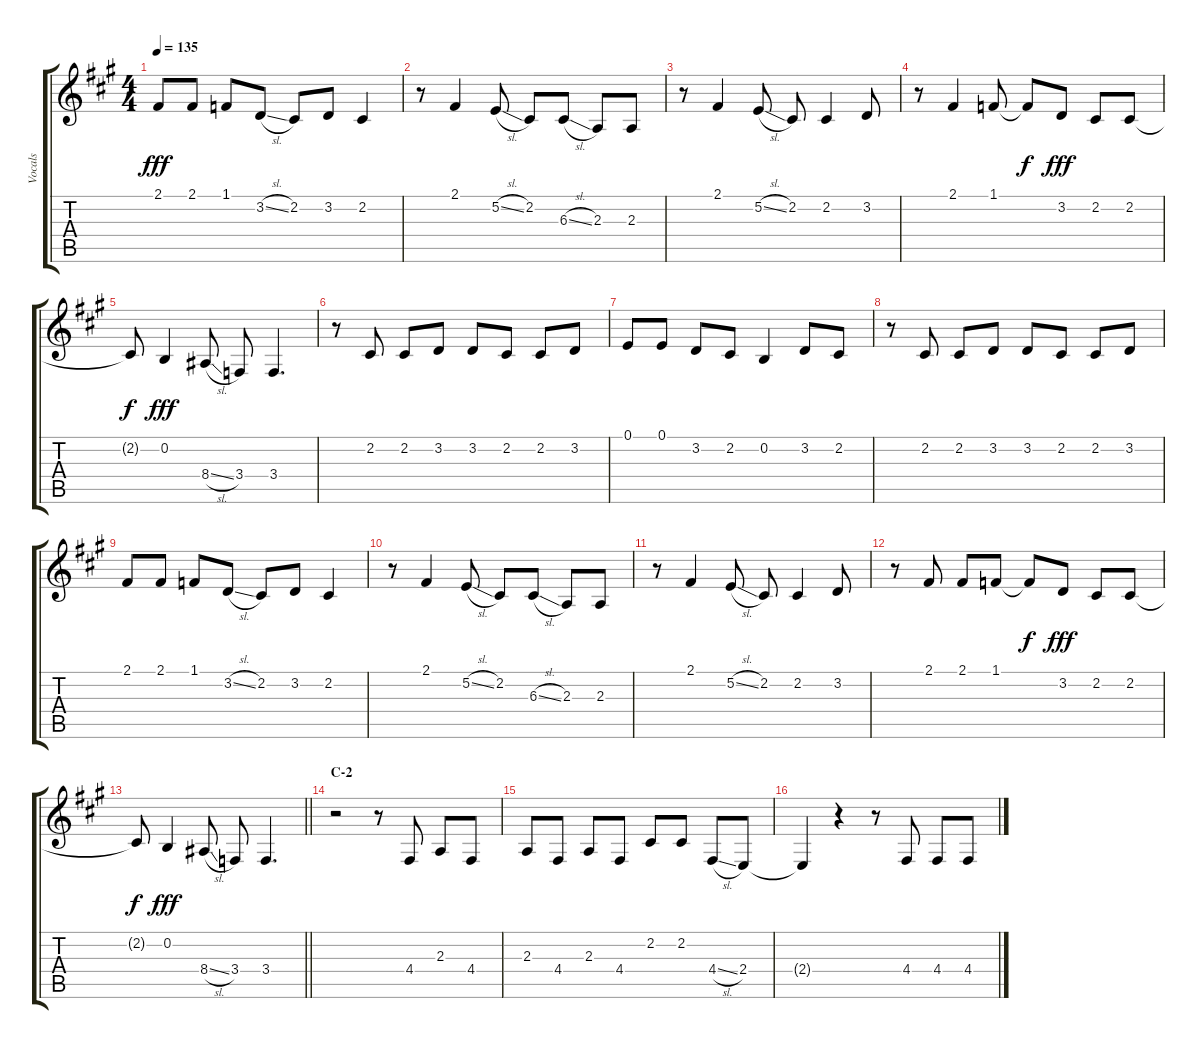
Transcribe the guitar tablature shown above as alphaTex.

\track ("Vocals" "Vocals") {instrument voiceoohs}
\staff {score tabs}
\tuning (E4 B3 G3 D3 A2 E2) {hide}
\ts (4 4)
\tempo 135
\clef g2
\ks a
2.1.8{dy fff} 2.1.8 1.1.8 3.2{sl}.8 2.2.8 3.2.8 2.2.4 |
r.8 2.1.4 5.2{sl}.8 2.2.8 6.3{sl}.8 2.3.8 2.3.8 |
r.8 2.1.4 5.2{sl}.8 2.2.8 2.2.4 3.2.8 |
r.8 2.1.4 1.1.8 1.1{t}.8{dy f} 3.2.8{dy fff} 2.2.8 2.2.8 |
2.2{t}.8{dy f} 0.2.4{dy fff} 8.4{sl}.8 3.4.8 3.4.4{d} |
r.8 2.2.8 2.2.8 3.2.8 3.2.8 2.2.8 2.2.8 3.2.8 |
0.1.8 0.1.8 3.2.8 2.2.8 0.2.4 3.2.8 2.2.8 |
r.8 2.2.8 2.2.8 3.2.8 3.2.8 2.2.8 2.2.8 3.2.8 |
2.1.8 2.1.8 1.1.8 3.2{sl}.8 2.2.8 3.2.8 2.2.4 |
r.8 2.1.4 5.2{sl}.8 2.2.8 6.3{sl}.8 2.3.8 2.3.8 |
r.8 2.1.4 5.2{sl}.8 2.2.8 2.2.4 3.2.8 |
r.8 2.1.8 2.1.8 1.1.8 1.1{t}.8{dy f} 3.2.8{dy fff} 2.2.8 2.2.8 |
\barLineRight lightlight
2.2{t}.8{dy f} 0.2.4{dy fff} 8.4{sl}.8 3.4.8 3.4.4{d} |
\section ("" "C-2")
r.2 r.8 4.4.8 2.3.8 4.4.8 |
2.3.8 4.4.8 2.3.8 4.4.8 2.2.8 2.2.8 4.4{sl}.8 2.4.8 |
2.4{t}.4 r.4 r.8 4.4.8 4.4.8 4.4.8
